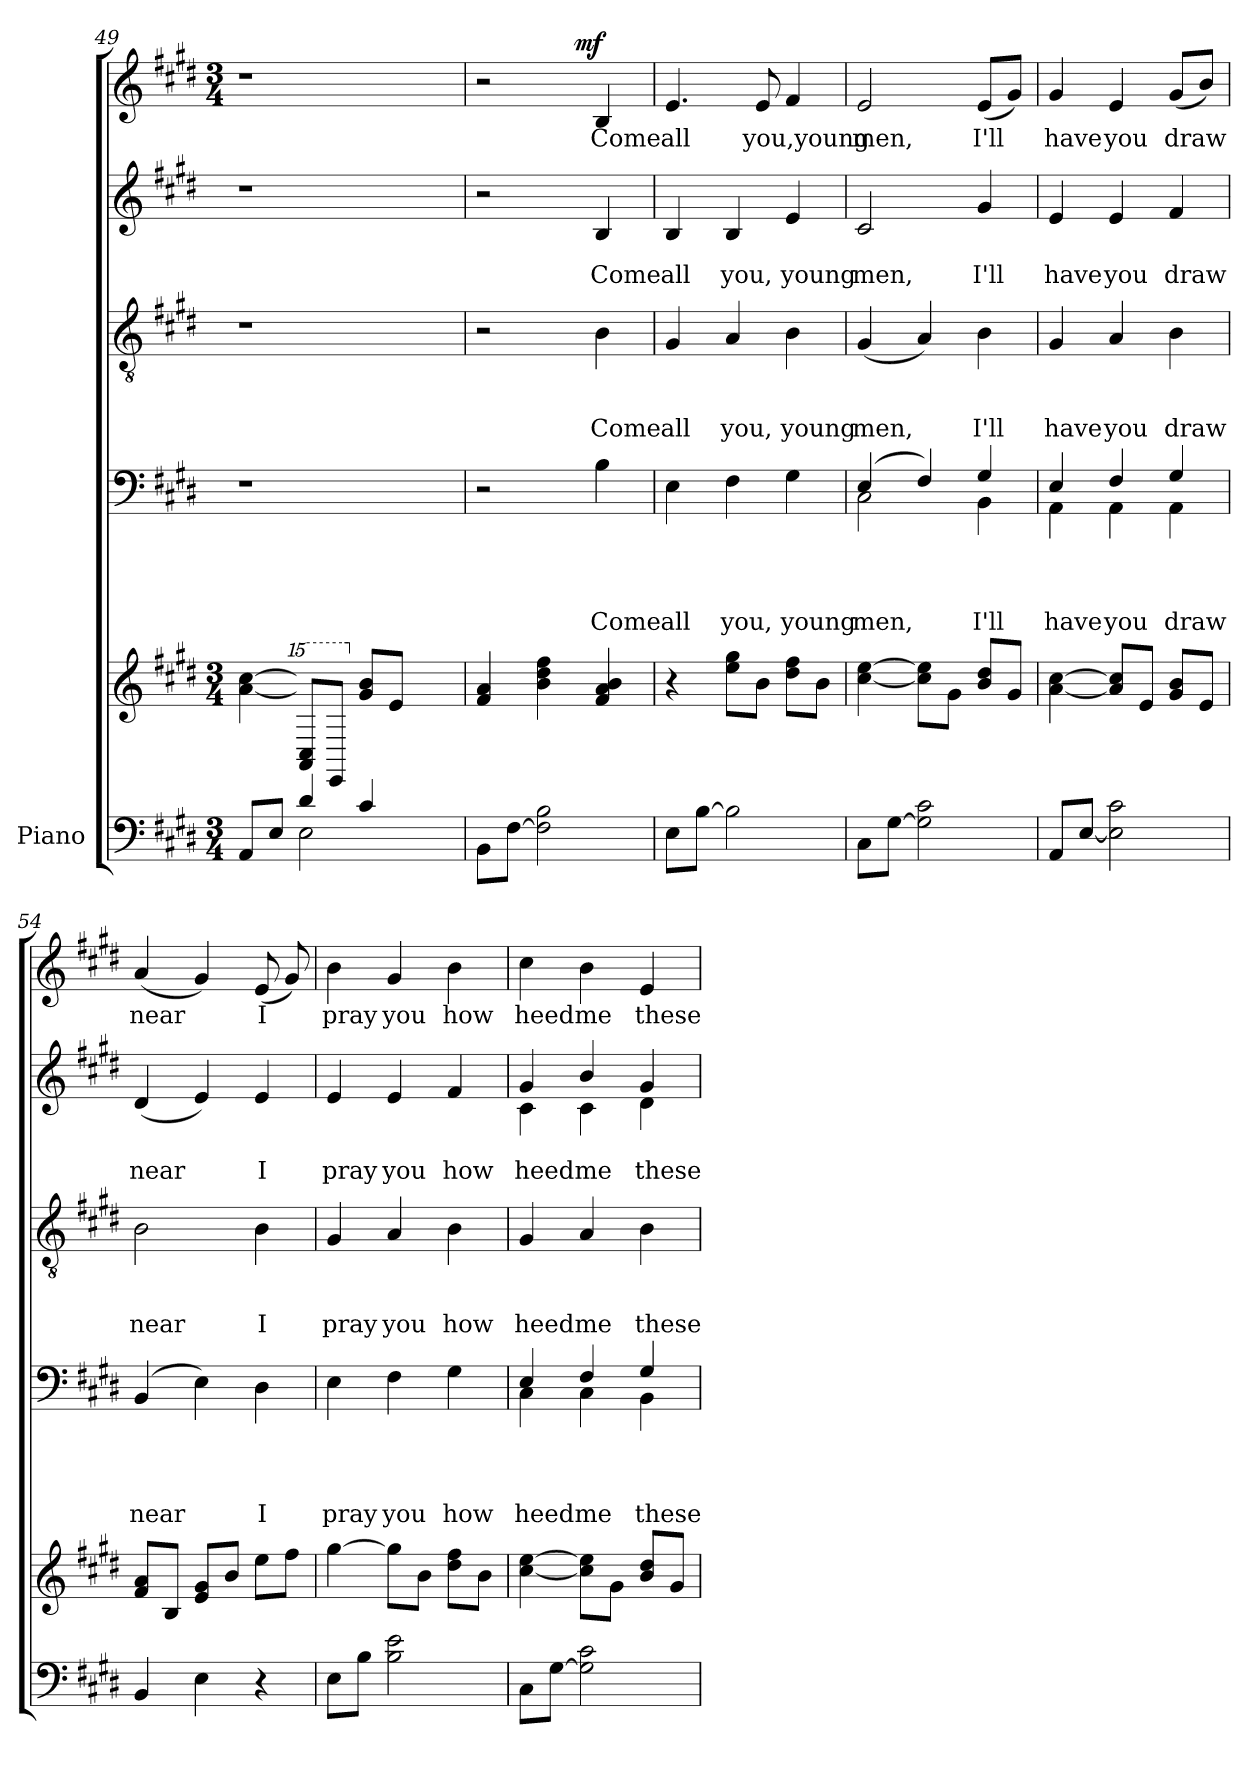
**kern	**kern	**kern	**text	**text	**text	**text	**kern	**text	**text	**text	**kern	**text	**text	**kern	**text	**dynam
*part5	*part5	*part4	*part4	*part4	*part4	*part4	*part3	*part3	*part3	*part3	*part2	*part2	*part2	*part1	*part1	*part1
*staff6	*staff5	*staff4	*staff4	*staff4	*staff4	*staff4	*staff3	*staff3	*staff3	*staff3	*staff2	*staff2	*staff2	*staff1	*staff1	*staff1
*I"Piano	*	*	*	*	*	*	*	*	*	*	*	*	*	*	*	*
*clefF4	*clefG2	*clefF4	*	*	*	*	*clefGv2	*	*	*	*clefG2	*	*	*clefG2	*	*
*k[f#c#g#d#]	*k[f#c#g#d#]	*k[f#c#g#d#]	*	*	*	*	*k[f#c#g#d#]	*	*	*	*k[f#c#g#d#]	*	*	*k[f#c#g#d#]	*	*
*E:	*E:	*E:	*	*	*	*	*E:	*	*	*	*E:	*	*	*E:	*	*
*M3/4	*M3/4	*	*	*	*	*	*	*	*	*	*	*	*	*M3/4	*	*
=49	=49	=49	=49	=49	=49	=49	=49	=49	=49	=49	=49	=49	=49	=49	=49	=49
*^	*	*	*	*	*	*	*	*	*	*	*	*	*	*	*	*
!	!	!	!LO:N:vis=1	!	!	!	!	!LO:N:vis=1	!	!	!	!LO:N:vis=1	!	!	!LO:N:vis=1	!	!
8AA/L	4ryy	[<4a\ [>4cc#\	1r	.	.	.	.	1r	.	.	.	1r	.	.	2.r	.	.
8E/J	.	.	.	.	.	.	.	.	.	.	.	.	.	.	.	.	.
*	*	*15ma	*	*	*	*	*	*	*	*	*	*	*	*	*	*	*
4d#/	2E\	8a/] 8cc#/]L	.	.	.	.	.	.	.	.	.	.	.	.	.	.	.
.	.	8e/J	.	.	.	.	.	.	.	.	.	.	.	.	.	.	.
*	*	*X15ma	*	*	*	*	*	*	*	*	*	*	*	*	*	*	*
4c#/	.	8g#/ 8b/L	.	.	.	.	.	.	.	.	.	.	.	.	.	.	.
.	.	8e/J	.	.	.	.	.	.	.	.	.	.	.	.	.	.	.
4ryy	4ryy	4ryy	.	.	.	.	.	.	.	.	.	.	.	.	4ryy	.	.
*v	*v	*	*	*	*	*	*	*	*	*	*	*	*	*	*	*	*
=50	=50	=50	=50	=50	=50	=50	=50	=50	=50	=50	=50	=50	=50	=50	=50	=50
*	*	*	*	*	*	*	*	*	*	*	*	*	*	*^	*	*
8BB\L	4f#/ 4a/	2r	.	.	.	.	2r	.	.	.	2r	.	.	2r	4..ryy	.	.
[>8F#\J	.	.	.	.	.	.	.	.	.	.	.	.	.	.	.	.	.
2F#\] 2B\	4b\ 4dd#\ 4ff#\	.	.	.	.	.	.	.	.	.	.	.	.	.	.	.	.
!	!	!	!	!	!	!	!	!	!	!	!	!	!	!	!	!	!LO:DY:a
.	.	.	.	.	.	.	.	.	.	.	.	.	.	.	4ryy	.	mf
!	!	!	!	!	!	!LO:LY:b	!	!	!	!LO:LY:b	!	!	!LO:LY:b	!	!	!LO:LY:b	!
.	4f#/ 4a/ 4b/	4B\	.	.	.	Come	4B\	.	.	Come	4B/	.	Come	4B/	.	Come	.
.	.	.	.	.	.	.	.	.	.	.	.	.	.	.	16ryy	.	.
=51	=51	=51	=51	=51	=51	=51	=51	=51	=51	=51	=51	=51	=51	=51	=51	=51	=51
!	!	!	!	!	!	!LO:LY:b	!	!	!	!LO:LY:b	!	!	!LO:LY:b	!	!	!LO:LY:b	!
*	*	*	*	*	*	*	*	*	*	*	*	*	*	*v	*v	*	*
8E\L	4r	4E\	.	.	.	all	4G#/	.	.	all	4B/	.	all	4.e/	all	.
[>8B\J	.	.	.	.	.	.	.	.	.	.	.	.	.	.	.	.
!	!	!	!	!	!	!LO:LY:b	!	!	!	!LO:LY:b	!	!	!LO:LY:b	!	!	!
2B\]	8ee\ 8gg#\L	4F#\	.	.	.	you,	4A/	.	.	you,	4B/	.	you,	.	.	.
!	!	!	!	!	!	!	!	!	!	!	!	!	!	!	!LO:LY:b	!
.	8b\J	.	.	.	.	.	.	.	.	.	.	.	.	8e/	you,young	.
!	!	!	!	!	!	!LO:LY:b	!	!	!	!LO:LY:b	!	!	!LO:LY:b	!	!	!
.	8dd#\ 8ff#\L	4G#\	.	.	.	young	4B\	.	.	young	4e/	.	young	4f#/	.	.
.	8b\J	.	.	.	.	.	.	.	.	.	.	.	.	.	.	.
!!LO:PB:g=z
=52	=52	=52	=52	=52	=52	=52	=52	=52	=52	=52	=52	=52	=52	=52	=52	=52
!	!	!	!	!	!	!LO:LY:b	!	!	!	!LO:LY:b	!	!	!LO:LY:b	!	!LO:LY:b	!
*	*	*^	*	*	*	*	*	*	*	*	*	*	*	*	*	*
8C#\L	[<4cc#\ [>4ee\	(4E/	2C#\	.	.	.	men,	(<4G#/	.	.	men,	2c#/	.	men,	2e/	men,	.
[>8G#\J	.	.	.	.	.	.	.	.	.	.	.	.	.	.	.	.	.
2G#\] 2c#\	8cc#\] 8ee\]L	4F#/)	.	.	.	.	.	4A/)	.	.	.	.	.	.	.	.	.
.	8g#\J	.	.	.	.	.	.	.	.	.	.	.	.	.	.	.	.
!	!	!	!	!	!	!	!LO:LY:b	!	!	!	!LO:LY:b	!	!	!LO:LY:b	!	!LO:LY:b	!
.	8b/ 8dd#/L	4G#/	4BB\	.	.	.	I'll	4B\	.	.	I'll	4g#/	.	I'll	(<8e/L	I'll	.
.	8g#/J	.	.	.	.	.	.	.	.	.	.	.	.	.	8g#/J)	.	.
=53	=53	=53	=53	=53	=53	=53	=53	=53	=53	=53	=53	=53	=53	=53	=53	=53	=53
!	!	!	!	!	!	!	!LO:LY:b	!	!	!	!LO:LY:b	!	!	!LO:LY:b	!	!LO:LY:b	!
8AA/L	[<4a\ [>4cc#\	4E/	4AA\	.	.	.	have	4G#/	.	.	have	4e/	.	have	4g#/	have	.
[<8E/J	.	.	.	.	.	.	.	.	.	.	.	.	.	.	.	.	.
!	!	!	!	!	!	!	!LO:LY:b	!	!	!	!LO:LY:b	!	!	!LO:LY:b	!	!LO:LY:b	!
2E\] 2c#\	8a/] 8cc#/]L	4F#/	4AA\	.	.	.	you	4A/	.	.	you	4e/	.	you	4e/	you	.
.	8e/J	.	.	.	.	.	.	.	.	.	.	.	.	.	.	.	.
!	!	!	!	!	!	!	!LO:LY:b	!	!	!	!LO:LY:b	!	!	!LO:LY:b	!	!LO:LY:b	!
.	8g#/ 8b/L	4G#/	4AA\	.	.	.	draw	4B\	.	.	draw	4f#/	.	draw	(<8g#/L	draw	.
.	8e/J	.	.	.	.	.	.	.	.	.	.	.	.	.	8b/J)	.	.
*	*	*v	*v	*	*	*	*	*	*	*	*	*	*	*	*	*	*
=54	=54	=54	=54	=54	=54	=54	=54	=54	=54	=54	=54	=54	=54	=54	=54	=54
!	!	!	!	!	!	!LO:LY:b	!	!	!	!LO:LY:b	!	!	!LO:LY:b	!	!LO:LY:b	!
4BB/	8f#/ 8a/L	(4BB/	.	.	.	near	2B\	.	.	near	(<4d#/	.	near	(<4a/	near	.
.	8B/J	.	.	.	.	.	.	.	.	.	.	.	.	.	.	.
4E\	8e/ 8g#/L	4E\)	.	.	.	.	.	.	.	.	4e/)	.	.	4g#/)	.	.
.	8b/J	.	.	.	.	.	.	.	.	.	.	.	.	.	.	.
!	!	!	!	!	!	!LO:LY:b:rj	!	!	!	!LO:LY:b:rj	!	!	!LO:LY:b:rj	!	!LO:LY:b:rj	!
4r	8ee\L	4D#\	.	.	.	I	4B\	.	.	I	4e/	.	I	(<8e/	I	.
.	8ff#\J	.	.	.	.	.	.	.	.	.	.	.	.	8g#/)	.	.
=55	=55	=55	=55	=55	=55	=55	=55	=55	=55	=55	=55	=55	=55	=55	=55	=55
!	!	!	!	!	!	!LO:LY:b	!	!	!	!LO:LY:b	!	!	!LO:LY:b	!	!LO:LY:b	!
8E\L	[>4gg#\	4E\	.	.	.	pray	4G#/	.	.	pray	4e/	.	pray	4b\	pray	.
8B\J	.	.	.	.	.	.	.	.	.	.	.	.	.	.	.	.
!	!	!	!	!	!	!LO:LY:b	!	!	!	!LO:LY:b	!	!	!LO:LY:b	!	!LO:LY:b	!
2B\ 2e\	8gg#\L]	4F#\	.	.	.	you	4A/	.	.	you	4e/	.	you	4g#/	you	.
.	8b\J	.	.	.	.	.	.	.	.	.	.	.	.	.	.	.
!	!	!	!	!	!	!LO:LY:b	!	!	!	!LO:LY:b	!	!	!LO:LY:b	!	!LO:LY:b	!
.	8dd#\ 8ff#\L	4G#\	.	.	.	how	4B\	.	.	how	4f#/	.	how	4b\	how	.
.	8b\J	.	.	.	.	.	.	.	.	.	.	.	.	.	.	.
=56	=56	=56	=56	=56	=56	=56	=56	=56	=56	=56	=56	=56	=56	=56	=56	=56
!	!	!	!	!	!	!LO:LY:b	!	!	!	!LO:LY:b	!	!	!LO:LY:b	!	!LO:LY:b	!
*	*	*^	*	*	*	*	*	*	*	*	*^	*	*	*	*	*
8C#\L	[<4cc#\ [>4ee\	4E/	4C#\	.	.	.	heed	4G#/	.	.	heed	4g#/	4c#\	.	heed	4cc#\	heed	.
[>8G#\J	.	.	.	.	.	.	.	.	.	.	.	.	.	.	.	.	.	.
!	!	!	!	!	!	!	!LO:LY:b	!	!	!	!LO:LY:b	!	!	!	!LO:LY:b	!	!LO:LY:b	!
2G#\] 2c#\	8cc#\] 8ee\]L	4F#/	4C#\	.	.	.	me	4A/	.	.	me	4b/	4c#\	.	me	4b\	me	.
.	8g#\J	.	.	.	.	.	.	.	.	.	.	.	.	.	.	.	.	.
!	!	!	!	!	!	!	!LO:LY:b	!	!	!	!LO:LY:b	!	!	!	!LO:LY:b	!	!LO:LY:b	!
.	8b/ 8dd#/L	4G#/	4BB\	.	.	.	these	4B\	.	.	these	4g#/	4d#\	.	these	4e/	these	.
.	8g#/J	.	.	.	.	.	.	.	.	.	.	.	.	.	.	.	.	.
*	*	*v	*v	*	*	*	*	*	*	*	*	*v	*v	*	*	*	*	*
=	=	=	=	=	=	=	=	=	=	=	=	=	=	=	=	=
*-	*-	*-	*-	*-	*-	*-	*-	*-	*-	*-	*-	*-	*-	*-	*-	*-
